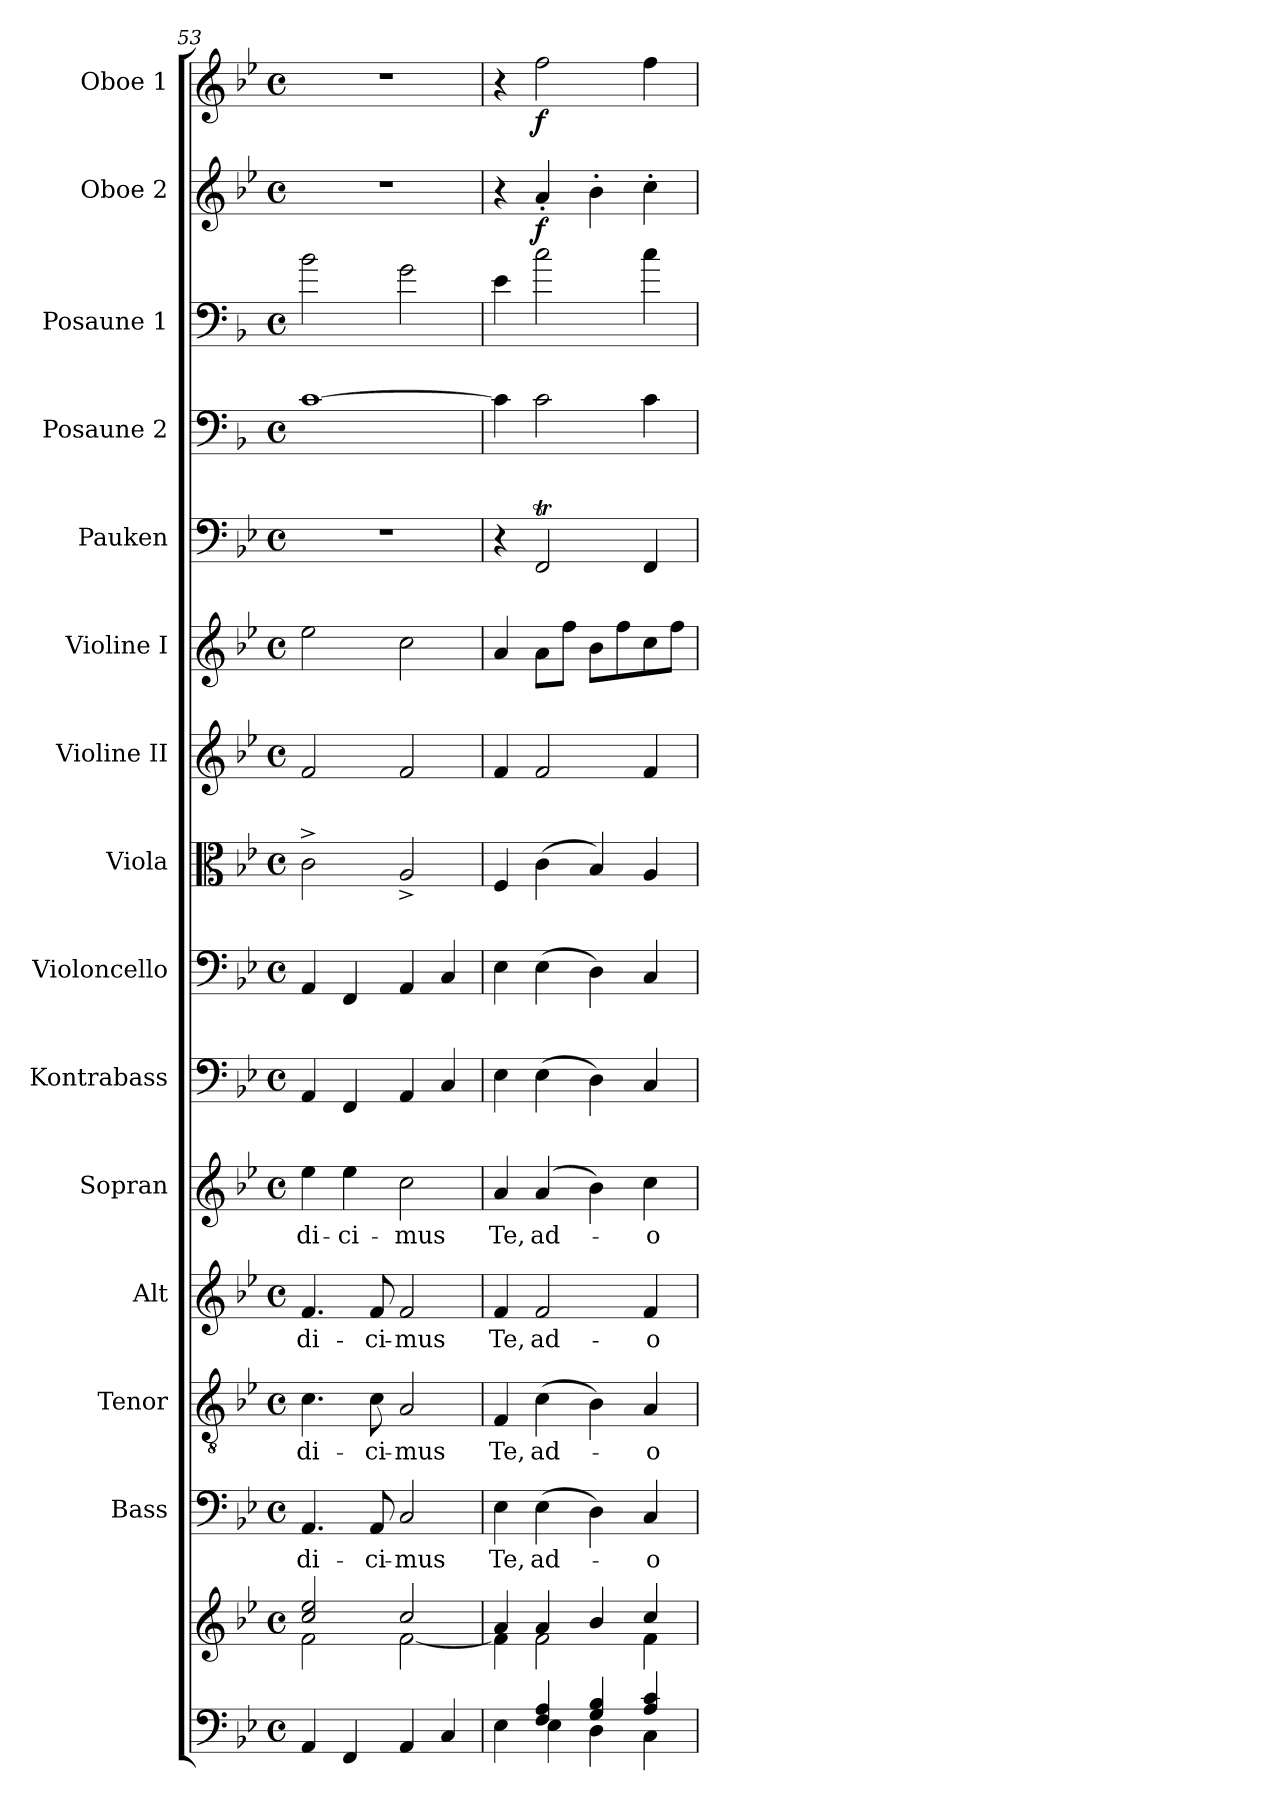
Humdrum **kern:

**kern	**kern	**kern	**text	**kern	**text	**kern	**text	**kern	**text	**kern	**kern	**kern	**kern	**kern	**kern	**kern	**kern	**kern	**dynam	**kern	**dynam
*part15	*part15	*part14	*part14	*part13	*part13	*part12	*part12	*part11	*part11	*part10	*part9	*part8	*part7	*part6	*part5	*part4	*part3	*part2	*part2	*part1	*part1
*staff16	*staff15	*staff14	*staff14	*staff13	*staff13	*staff12	*staff12	*staff11	*staff11	*staff10	*staff9	*staff8	*staff7	*staff6	*staff5	*staff4	*staff3	*staff2	*staff2	*staff1	*staff1
*	*	*I"Bass	*	*I"Tenor	*	*I"Alt	*	*I"Sopran	*	*I"Kontrabass	*I"Violoncello	*I"Viola	*I"Violine II	*I"Violine I	*I"Pauken	*I"Posaune 2	*I"Posaune 1	*I"Oboe 2	*	*I"Oboe 1	*
*	*	*I'B.	*	*I'T.	*	*I'A.	*	*I'S.	*	*I'Kb.	*I'Vc.	*I'Vla.	*I'Vl. II	*I'Vl. I	*I'Pk.	*I'Pos. 2	*I'Pos. 1	*I'Ob. 2	*	*I'Ob. 1	*
*clefF4	*clefG2	*clefF4	*	*clefGv2	*	*clefG2	*	*clefG2	*	*clefF4	*clefF4	*clefC3	*clefG2	*clefG2	*clefF4	*clefF4	*clefF4	*clefG2	*	*clefG2	*
*	*	*	*	*	*	*	*	*	*	*ITrd7c12	*	*	*	*	*	*ITrd4c7	*ITrd4c7	*	*	*	*
*k[b-e-]	*k[b-e-]	*k[b-e-]	*	*k[b-e-]	*	*k[b-e-]	*	*k[b-e-]	*	*k[b-e-]	*k[b-e-]	*k[b-e-]	*k[b-e-]	*k[b-e-]	*k[b-e-]	*k[b-e-]	*k[b-e-]	*k[b-e-]	*	*k[b-e-]	*
*B-:	*B-:	*B-:	*	*B-:	*	*B-:	*	*B-:	*	*B-:	*B-:	*B-:	*B-:	*B-:	*B-:	*B-:	*B-:	*B-:	*	*B-:	*
*M4/4	*M4/4	*M4/4	*	*M4/4	*	*M4/4	*	*M4/4	*	*M4/4	*M4/4	*M4/4	*M4/4	*M4/4	*M4/4	*M4/4	*M4/4	*M4/4	*	*M4/4	*
*met(c)	*met(c)	*met(c)	*	*met(c)	*	*met(c)	*	*met(c)	*	*met(c)	*met(c)	*met(c)	*met(c)	*met(c)	*met(c)	*met(c)	*met(c)	*met(c)	*	*met(c)	*
=53	=53	=53	=53	=53	=53	=53	=53	=53	=53	=53	=53	=53	=53	=53	=53	=53	=53	=53	=53	=53	=53
*	*^	*	*	*	*	*	*	*	*	*	*	*	*	*	*	*	*	*	*	*	*
!	!	!	!	!LO:LY:b	!	!LO:LY:b	!	!LO:LY:b	!	!LO:LY:b	!	!	!	!	!	!	!	!	!	!	!	!
4AA/	2cc/ 2ee-/	2f\	4.AA/	-di-	4.c\	-di-	4.f/	-di-	4ee-\	-di-	4AAA/	4AA/	2c^>\	2f/	2ee-\	1r	[1F	2e-\	1r	.	1r	.
!	!	!	!	!	!	!	!	!	!	!LO:LY:b	!	!	!	!	!	!	!	!	!	!	!	!
4FF/	.	.	.	.	.	.	.	.	4ee-\	-ci-	4FFF/	4FF/	.	.	.	.	.	.	.	.	.	.
!	!	!	!	!LO:LY:b	!	!LO:LY:b	!	!LO:LY:b	!	!	!	!	!	!	!	!	!	!	!	!	!	!
.	.	.	8AA/	-ci-	8c\	-ci-	8f/	-ci-	.	.	.	.	.	.	.	.	.	.	.	.	.	.
!	!	!	!	!LO:LY:b	!	!LO:LY:b	!	!LO:LY:b	!	!LO:LY:b	!	!	!	!	!	!	!	!	!	!	!	!
4AA/	2cc/	[<2f\	2C/	-mus	2A/	-mus	2f/	-mus	2cc\	-mus	4AAA/	4AA/	2A^</	2f/	2cc\	.	.	2c\	.	.	.	.
4C/	.	.	.	.	.	.	.	.	.	.	4CC/	4C/	.	.	.	.	.	.	.	.	.	.
=54	=54	=54	=54	=54	=54	=54	=54	=54	=54	=54	=54	=54	=54	=54	=54	=54	=54	=54	=54	=54	=54	=54
*^	*	*	*	*	*	*	*	*	*	*	*	*	*	*	*	*	*	*	*	*	*	*
!	!	!	!	!	!LO:LY:b	!	!LO:LY:b	!	!LO:LY:b	!	!LO:LY:b	!	!	!	!	!	!	!	!	!	!	!	!
4ryy	4E-\	4a/	4f\]	4E-\	Te,	4F/	Te,	4f/	Te,	4a/	Te,	4EE-\	4E-\	4F/	4f/	4a/	4r	4F\]	4A\	4r	.	4r	.
!	!	!	!	!	!LO:LY:b	!	!LO:LY:b	!	!LO:LY:b	!	!LO:LY:b	!	!	!	!	!	!	!	!	!	!LO:DY:b	!	!LO:DY:b
4F/ 4A/	4E-\	4a/	2f\	(>4E-\	ad-	(>4c\	ad-	2f/	ad-	(4a/	ad-	(>4EE-\	(>4E-\	(>4c\	2f/	8a\L	2FFT/	2F\	2f\	4a'</	f	2ff\	f
.	.	.	.	.	.	.	.	.	.	.	.	.	.	.	.	8ff\J	.	.	.	.	.	.	.
4G/ 4B-/	4D\	4b-/	.	4D\)	.	4B-\)	.	.	.	4b-\)	.	4DD\)	4D\)	4B-/)	.	8b-\L	.	.	.	4b-'>\	.	.	.
.	.	.	.	.	.	.	.	.	.	.	.	.	.	.	.	8ff\	.	.	.	.	.	.	.
!	!	!	!	!	!LO:LY:b	!	!LO:LY:b	!	!LO:LY:b	!	!LO:LY:b	!	!	!	!	!	!	!	!	!	!	!	!
4A/ 4c/	4C\	4cc/	4f\	4C/	-o-	4A/	-o-	4f/	-o-	4cc\	-o-	4CC/	4C/	4A/	4f/	8cc\	4FF/	4F\	4f\	4cc'>\	.	4ff\	.
.	.	.	.	.	.	.	.	.	.	.	.	.	.	.	.	8ff\J	.	.	.	.	.	.	.
*v	*v	*	*	*	*	*	*	*	*	*	*	*	*	*	*	*	*	*	*	*	*	*	*
*	*v	*v	*	*	*	*	*	*	*	*	*	*	*	*	*	*	*	*	*	*	*	*
=	=	=	=	=	=	=	=	=	=	=	=	=	=	=	=	=	=	=	=	=	=
*-	*-	*-	*-	*-	*-	*-	*-	*-	*-	*-	*-	*-	*-	*-	*-	*-	*-	*-	*-	*-	*-
